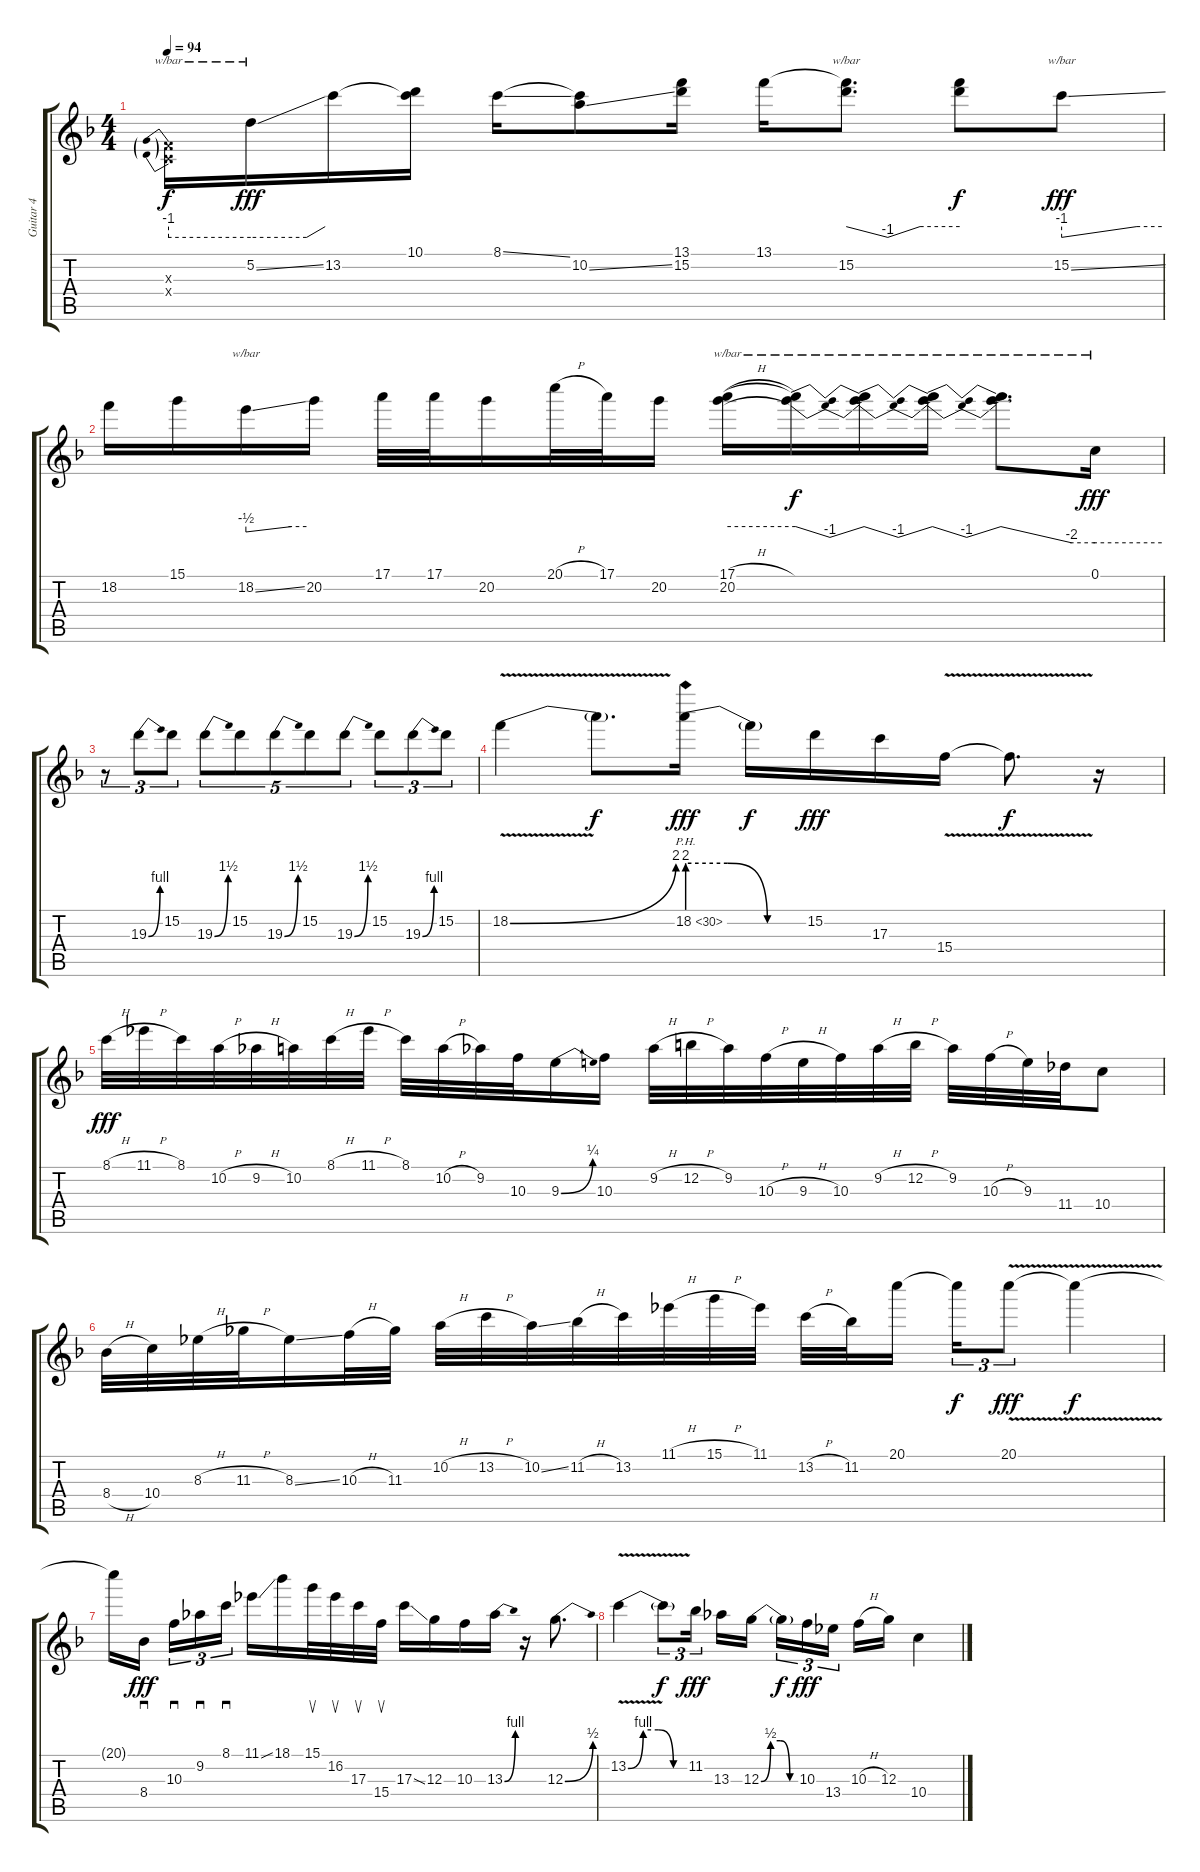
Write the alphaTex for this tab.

\track ("Guitar 4" "Guitar 4") {instrument distortionguitar}
\staff {score tabs}
\tuning (E4 B3 G3 D3 A2 E2) {hide}
\ts (4 4)
\tempo 94
\clef g2
\ks f
(0.3{x} 0.4{x}).16{tbe (predive default 0 -4 60 -4) dy f} 5.2{ss}.16{tbe (custom default 0 -4 45 -4 60 0) dy fff} 13.2.16 (10.1 13.2{t}).16 8.1{ss}.16 (8.1{t} 10.2{ss}).8 (13.1 15.2).16 13.1.16 (13.1{t} 15.2).8{d tbe (custom default 0 0 22 -4 39 0 60 0)} (13.1{t} 15.2{t}).8{dy f} 15.2{ss}.8{tbe (custom default 0 -4 45 0 60 0) dy fff} |
18.2.16 15.1.16 18.2{ss}.16{tbe (custom default 0 -2 45 0 60 0)} 20.2.16 17.1.32 17.1.32 20.2.16 20.1{h}.32 17.1.32 20.2.16 (17.1{h} 20.2).16{tbe (hold default 0 0 60 0)} (17.1{t} 20.2{t}).16{tbe (dip default 0 0 30 -4 60 0) dy f} (17.1{t} 20.2{t}).16{tbe (dip default 0 0 30 -4 60 0)} (17.1{t} 20.2{t}).16{tbe (dip default 0 0 30 -4 60 0)} (17.1{t} 20.2{t}).8{d tbe (custom default 0 0 45 -8 60 -8)} 0.1.16{tbe (hold default 0 -8 60 -8) dy fff} |
r.8{tu (3 2)} 19.3{be (bend 0 0 60 4)}.8{tu (3 2)} 15.2.8{tu (3 2)} 19.3{be (bend 0 0 60 6)}.8{tu (5 4)} 15.2.8{tu (5 4)} 19.3{be (bend 0 0 60 6)}.8{tu (5 4)} 15.2.8{tu (5 4)} 19.3{be (bend 0 0 60 6)}.8{tu (5 4)} 15.2.8{tu (3 2)} 19.3{be (bend 0 0 60 4)}.8{tu (3 2)} 15.2.8{tu (3 2)} |
18.2{be (bend 0 0 60 8) v}.4 18.2{t}.8{d dy f} 18.2{be (custom 0 8 20 8 40 0 60 0) ph 12}.16{dy fff} 18.2{t}.16{dy f} 15.2.16{dy fff} 17.3.16 15.4{v}.16 15.4{t}.8{d dy f} r.16 |
8.1{h}.32{dy fff} 11.1{h}.32 8.1.32 10.2{h}.32 9.2{h}.32 10.2.32 8.1{h}.32 11.1{h}.32 8.1.32 10.2{h}.32 9.2.32 10.3.32 9.3{be (bend 0 0 60 1)}.16 10.3.16 9.2{h}.32 12.2{h}.32 9.2.32 10.3{h}.32 9.3{h}.32 10.3.32 9.2{h}.32 12.2{h}.32 9.2.32 10.3{h}.32 9.3.32 11.4.32 10.4.8 |
8.4{h}.32 10.4.32 8.3{h}.32 11.3{h}.32 8.3{ss}.16 10.3{h}.32 11.3.32 10.2{h}.32 13.2{h}.32 10.2{ss}.32 11.2{h}.32 13.2.32 11.1{h}.32 15.1{h}.32 11.1.32 13.2{h}.32 11.2.32 20.1.16 20.1{t}.16{tu (3 2) dy f} 20.1{v}.8{tu (3 2) dy fff} 20.1{t}.4{dy f} |
20.1{t}.16 8.4.16{sd dy fff} 10.3.16{sd tu (3 2)} 9.2.16{sd tu (3 2)} 8.1.16{sd tu (3 2)} 11.1{ss}.16 18.1.16 15.1.32{su} 16.2.32{su} 17.3.32{su} 15.4.32{su} 17.3{ss}.16 12.3.16 10.3.16 13.3{be (bend 0 0 60 4)}.16 r.16 12.3{be (bend 0 0 60 2)}.8{d} |
13.2{be (custom 0 0 15 4 30 4 45 0 60 0) v}.4 13.2{t}.8{tu (3 2) dy f} 11.2.16{tu (3 2) dy fff} 13.3.16 12.3{be (custom 0 0 15 2 30 2 45 0 60 0)}.16 12.3{t}.16{tu (3 2) dy f} 10.3.16{tu (3 2) dy fff} 13.4.16{tu (3 2)} 10.3{h}.16 12.3.16 10.4{h}.4
